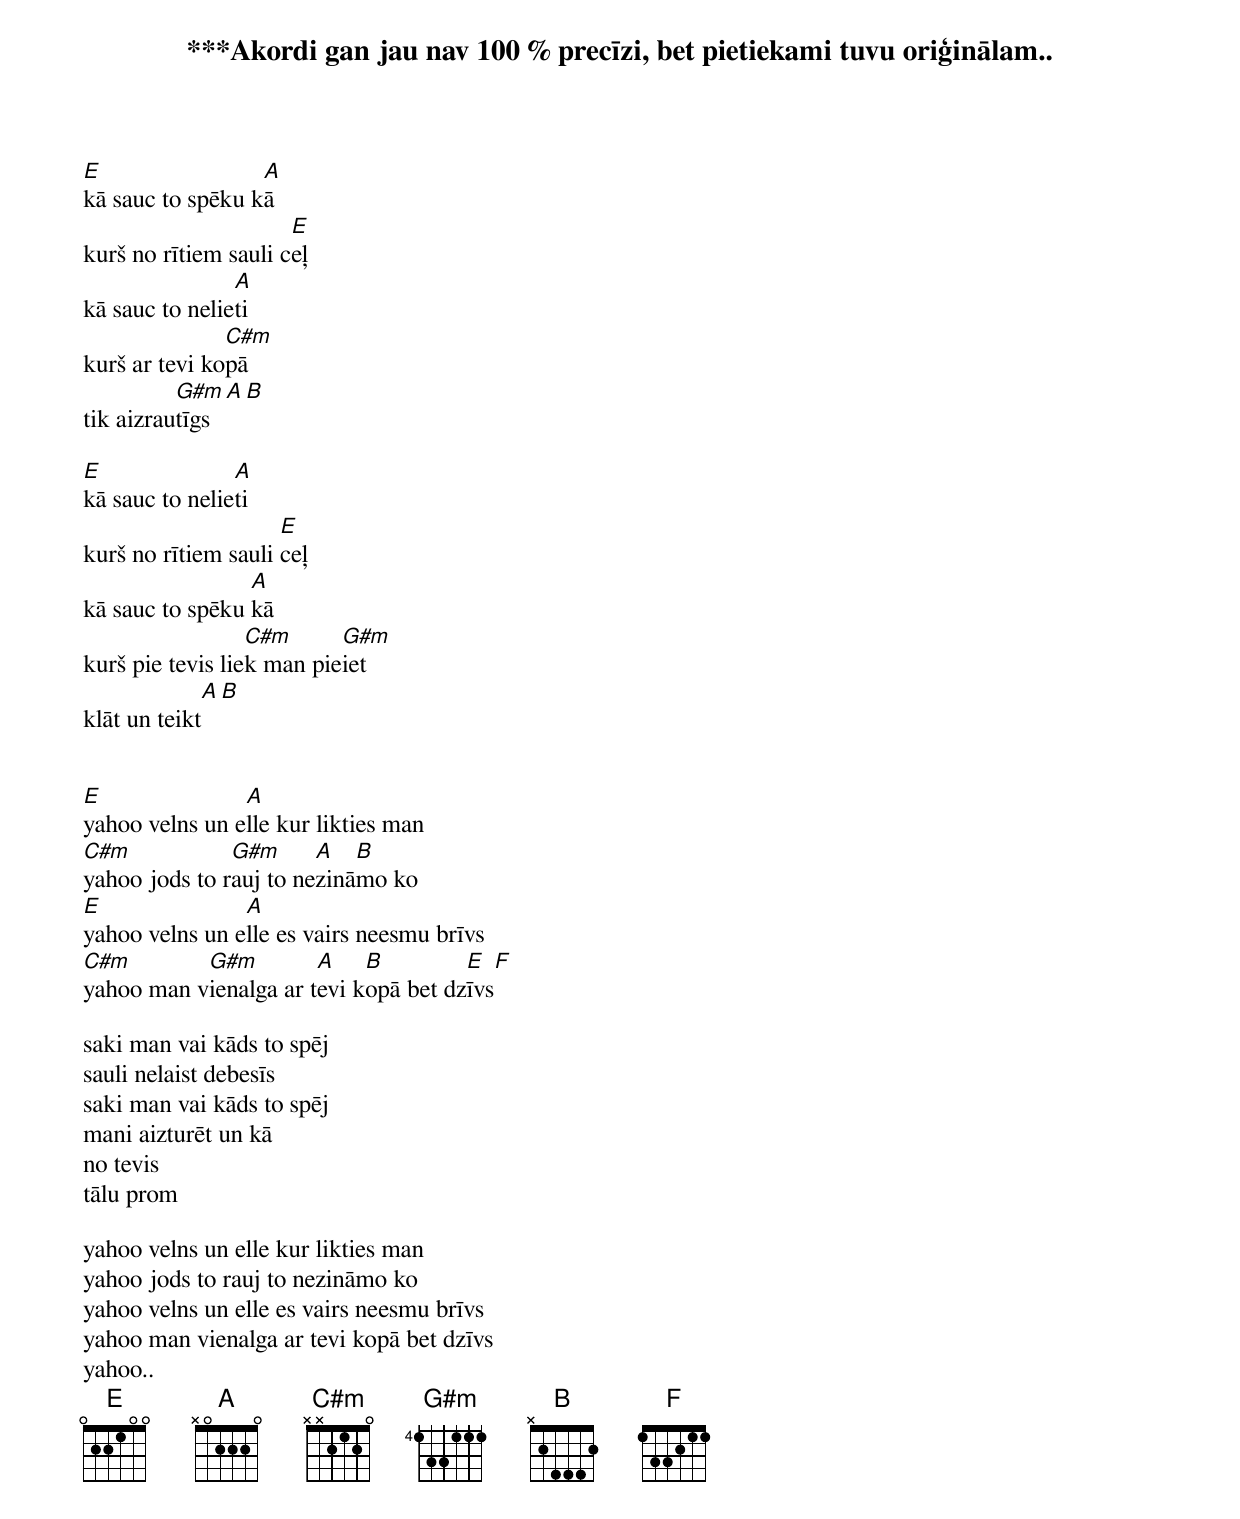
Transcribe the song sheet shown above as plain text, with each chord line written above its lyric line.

***Akordi gan jau nav 100 % precīzi, bet pietiekami tuvu oriģinālam..

E                 A
kā sauc to spēku kā
                      E
kurš no rītiem sauli ceļ
                A
kā sauc to nelieti
               C#m
kurš ar tevi kopā
          G#m    A  B
tik aizrautīgs

E               A
kā sauc to nelieti
                     E
kurš no rītiem sauli ceļ
                 A
kā sauc to spēku kā
                  C#m      G#m
kurš pie tevis liek man pieiet
                  A    B
klāt un teikt


E               A
yahoo velns un elle kur likties man
C#m            G#m      A   B
yahoo jods to rauj to nezināmo ko
E               A
yahoo velns un elle es vairs neesmu brīvs
C#m        G#m         A    B         E          F
yahoo man vienalga ar tevi kopā bet dzīvs

saki man vai kāds to spēj
sauli nelaist debesīs
saki man vai kāds to spēj
mani aizturēt un kā
no tevis
tālu prom

yahoo velns un elle kur likties man
yahoo jods to rauj to nezināmo ko
yahoo velns un elle es vairs neesmu brīvs
yahoo man vienalga ar tevi kopā bet dzīvs
yahoo..
